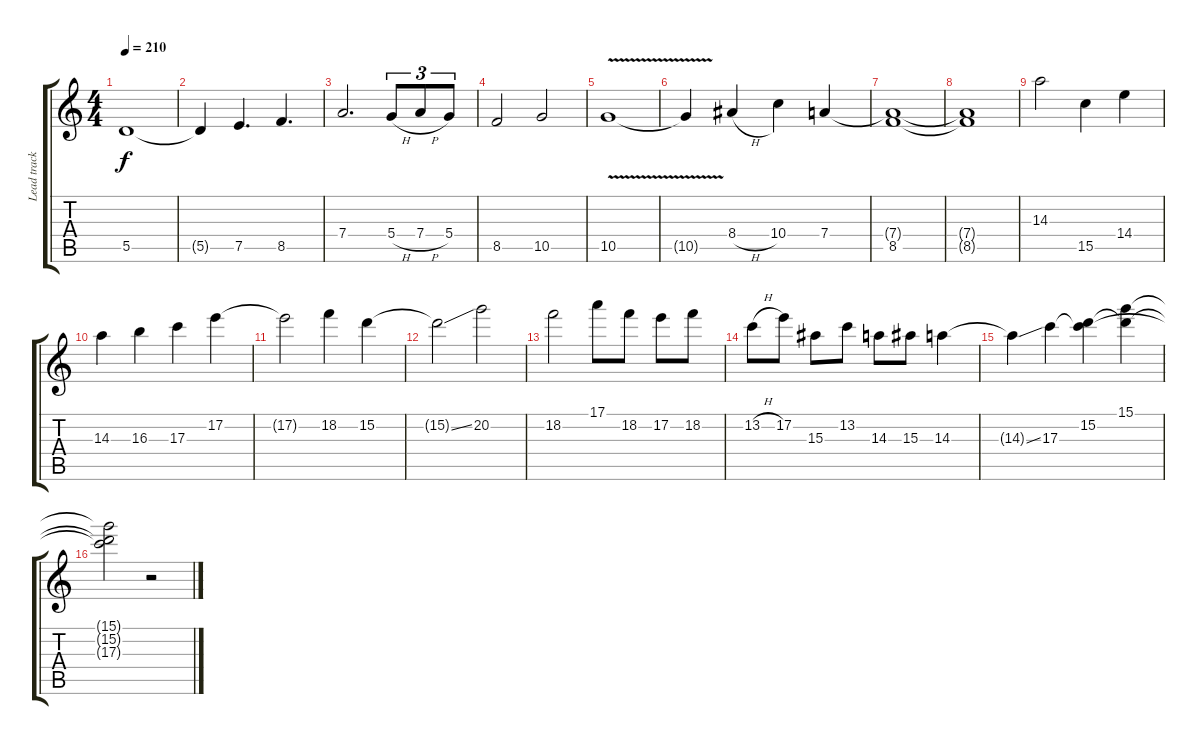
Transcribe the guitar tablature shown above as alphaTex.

\track ("Lead track L" "Lead track") {instrument overdrivenguitar}
\staff {score tabs}
\tuning (E4 B3 G3 D3 A2 E2) {hide}
\ts (4 4)
\tempo 210
\clef g2
\ks c
5.5.1{dy f} |
5.5{t}.4 7.5.4{d} 8.5.4{d} |
7.4.2{d} 5.4{h}.8{tu (3 2)} 7.4{h}.8{tu (3 2)} 5.4.8{tu (3 2)} |
8.5.2 10.5.2 |
10.5{v}.1 |
10.5{t}.4 8.4{h}.4 10.4.4 7.4.4 |
(7.4{t} 8.5).1 |
(7.4{t} 8.5{t}).1 |
14.3.2 15.5.4 14.4.4 |
14.3.4 16.3.4 17.3.4 17.2.4 |
17.2{t}.2 18.2.4 15.2.4 |
15.2{ss t}.2 20.2.2 |
18.2.2 17.1.8 18.2.8 17.2.8 18.2.8 |
13.2{h}.8 17.2.8 15.3.8 13.2.8 14.3.8 15.3.8 14.3.4 |
14.3{ss t}.4 17.3.4 (15.2 17.3{t}).4 (15.1 15.2{t}).4 |
(15.1{t} 15.2{t} 17.3{t}).2 r.2
